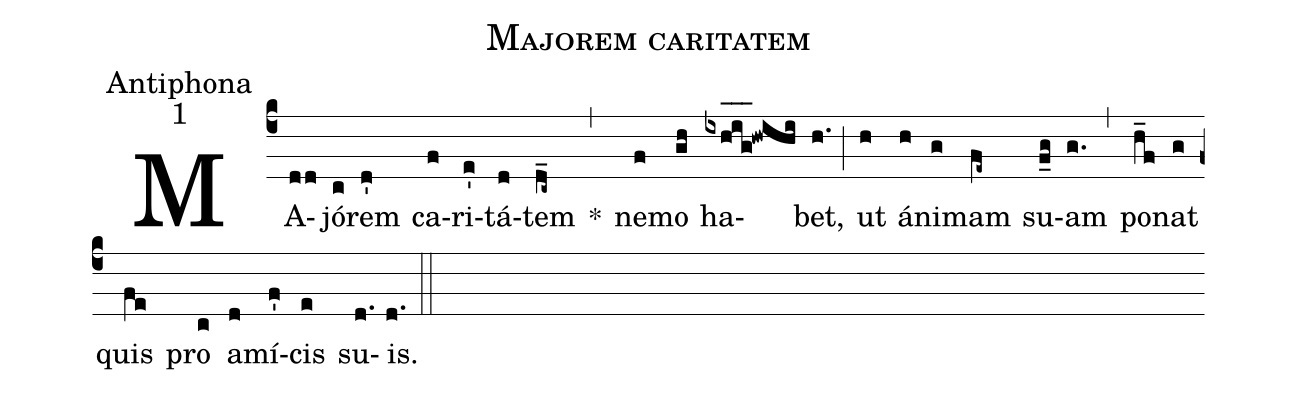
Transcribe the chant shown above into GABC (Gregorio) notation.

name:Majorem caritatem;
office-part:Antiphona;
mode:1;
%%
(c4) MA(dd)jó(c)rem(d') ca(f)ri(e')tá(d)tem(d_c~) *(,) ne(f)mo(gh) ha(ixh_[oh:h]i_[oh:h]g_[oh:h]!hwihi)bet,(h.) (;) ut(h) á(h)ni(g)mam(fe~) su(f_g)am(g.) (,) po(h_f)nat(g) quis(fe) pro(c) a(d)mí(f')cis(e) su(d.)is.(d.) (::)
%<eu>E(h) u(h) o(g) u(f) a(gh) e.</eu>(g.) (::)
